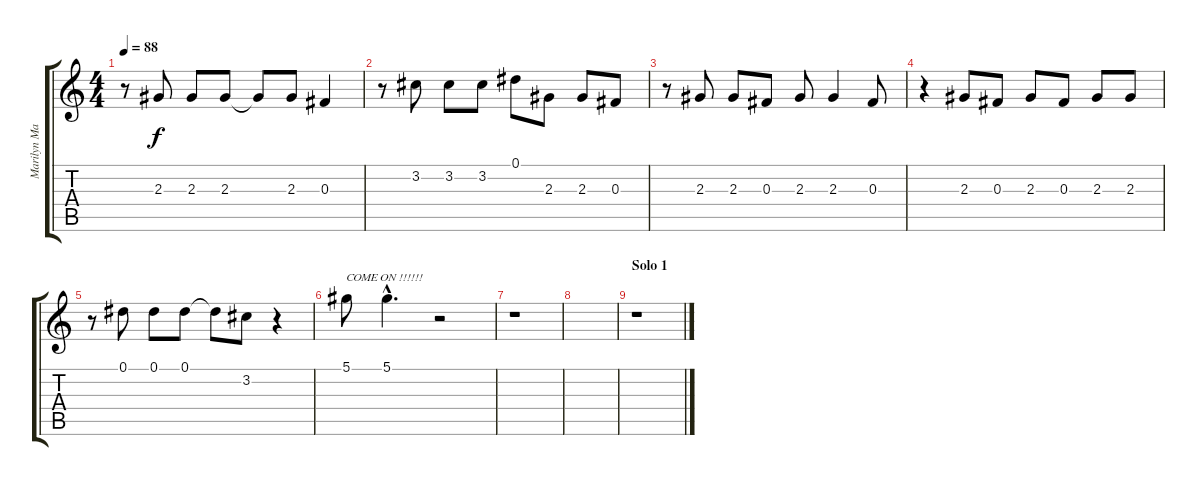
\track ("Marilyn Manson (Voice)" "Marilyn Ma") {instrument electricguitarjazz}
\staff {score tabs}
\tuning (Eb4 Bb3 Gb3 Db3 Ab2 Eb2) {hide}
\ts (4 4)
\tempo 88
\clef g2
\ks c
r.8{dy f} 2.3.8 2.3.8 2.3.8 2.3{t}.8 2.3.8 0.3.4 |
r.8 3.2.8 3.2.8 3.2.8 0.1.8 2.3.8 2.3.8 0.3.8 |
r.8 2.3.8 2.3.8 0.3.8 2.3.8 2.3.4 0.3.8 |
r.4 2.3.8 0.3.8 2.3.8 0.3.8 2.3.8 2.3.8 |
r.8 0.1.8 0.1.8 0.1.8 0.1{t}.8 3.2.8 r.4 |
5.1.8{txt "COME ON !!!!!!"} 5.1{hac}.4{d} r.2 |
r.1 |
|
\section ("" "Solo 1")
r.1
